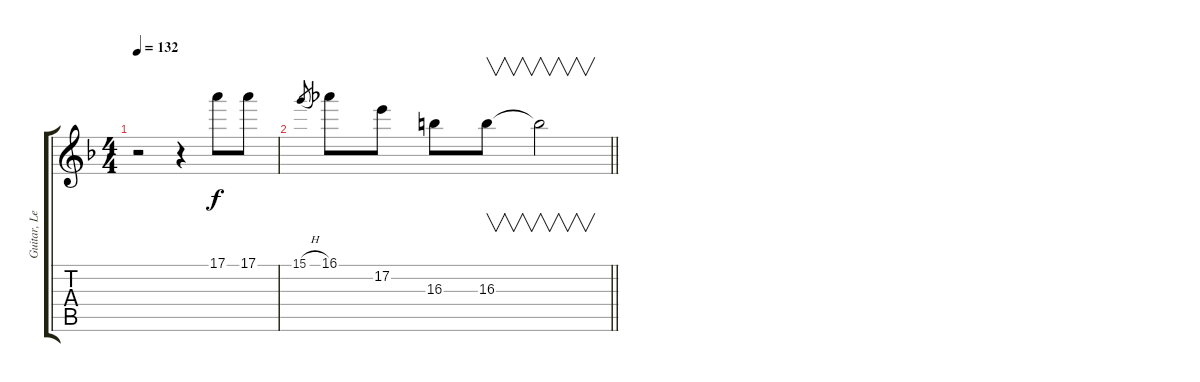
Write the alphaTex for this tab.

\track ("Guitar, Lead" "Guitar, Le") {instrument distortionguitar}
\staff {score tabs}
\tuning (E4 B3 G3 D3 A2 E2) {hide}
\ts (4 4)
\tempo 132
\clef g2
\ks f
r.2{dy f} r.4 17.1.8 17.1.8 |
\barLineRight lightlight
15.1{h}.8{gr} 16.1.8 17.2.8 16.3.8 16.3.8{v} 16.3{t}.2{v}
